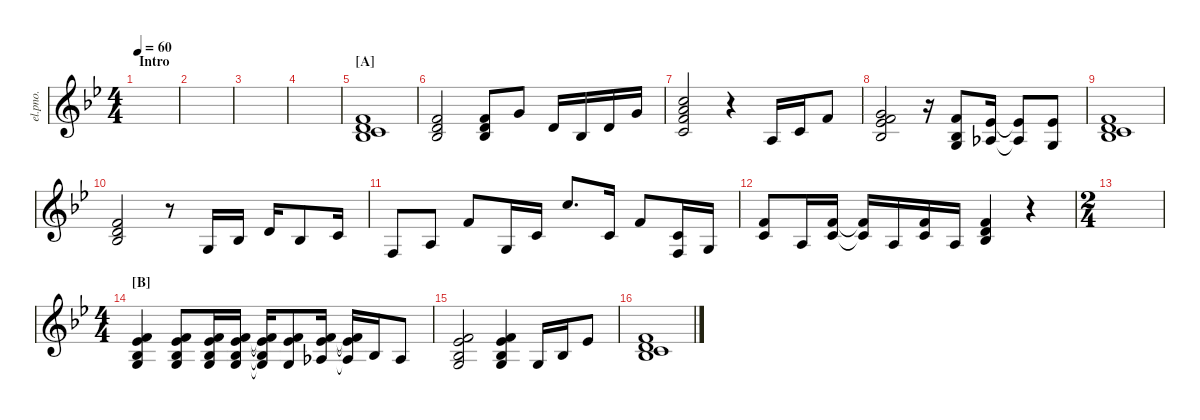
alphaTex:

\defaultSystemsLayout 4
\hideDynamics
\bracketExtendMode nobrackets
\otherSystemsTrackNameOrientation horizontal
\track ("Electric Piano" "el.pno.") {instrument electricgrandpiano}
\staff {score}
\tuning (E4 B3 G3 D3 A2 E2)
\ts (4 4)
\section ("" "Intro")
\tempo 60
\clef g2
\ks bb
|
|
|
|
\section ("A" "")
(1.1{acc forcenatural} 7.3{acc forcenatural} 10.4{acc forcenatural} 13.5{acc b}).1{beam Up} |
(1.1{acc forcenatural} 3.2{acc forcenatural} 3.3{acc b}).2{beam Up} (1.1{acc forcenatural} 3.2{acc forcenatural} 3.3{acc b}).8{beam Up} 3.1{acc forcenatural}.8{beam Up} 3.2{acc forcenatural}.16{beam Up} 3.3{acc b}.16{beam Up} 3.2{acc forcenatural}.16{beam Up} 3.1{acc forcenatural}.16{beam Up} |
(8.1{acc forcenatural} 10.2{acc forcenatural} 10.3{acc forcenatural} 10.4{acc forcenatural}).2{beam Up} r.4{beam Up} 2.3{acc forcenatural}.16{beam Up} 1.2{acc forcenatural}.16{beam Up} 1.1{acc forcenatural}.8{beam Up} |
(3.1{acc forcenatural} 6.2{acc forcenatural} 8.3{acc b} 8.4{acc b}).2{beam Up} r.16{beam Up} (1.1{acc forcenatural} 3.3{acc b} 5.4{acc forcenatural}).8{beam Up} (1.3{acc b} 4.2{acc b}).16{beam Up} (1.3{t acc b} 4.2{t acc b}).8{beam Up} (4.2{acc b} 0.3{acc forcenatural}).8{beam Up} |
(1.1{acc forcenatural} 3.2{acc forcenatural} 5.3{acc forcenatural} 8.4{acc b}).1{beam Up} |
(1.1{acc forcenatural} 3.2{acc forcenatural} 3.3{acc b}).2{beam Up} r.8{beam Up} 0.3{acc forcenatural}.16{beam Up} 3.3{acc b}.16{beam Up} 3.2{acc forcenatural}.16{beam Up} 3.3{acc b}.8{beam Up} 1.2{acc forcenatural}.16{beam Up} |
3.4{acc forcenatural}.8{beam Up} 2.3{acc forcenatural}.8{beam Up} 1.1{acc forcenatural}.8{beam Up} 0.3{acc forcenatural}.16{beam Up} 1.2{acc forcenatural}.16{beam Up} 8.1{acc forcenatural}.8{d beam Up} 1.2{acc forcenatural}.16{beam Up} 1.1{acc forcenatural}.8{beam Up} (1.2{acc forcenatural} 3.4{acc forcenatural}).16{beam Up} 0.3{acc forcenatural}.16{beam Up} |
(1.2{acc forcenatural} 1.1{acc forcenatural}).8{beam Up} 2.3{acc forcenatural}.16{beam Up} (1.2{acc forcenatural} 1.1{acc forcenatural}).16{beam Up} (1.2{t acc forcenatural} 1.1{t acc forcenatural}).16{beam Up} 2.3{acc forcenatural}.16{beam Up} (1.2{acc forcenatural} 1.1{acc forcenatural}).16{beam Up} 2.3{acc forcenatural}.16{beam Up} (3.3{acc b} 3.2{acc forcenatural} 1.1{acc forcenatural}).4{beam Up} r.4{beam Up} |
\ts (2 4)
\beaming (8 2 2)
|
\ts (4 4)
\section ("B" "")
(1.1{acc forcenatural} 4.2{acc b} 3.3{acc b} 5.4{acc forcenatural}).4{beam Up} (1.1{acc forcenatural} 4.2{acc b} 3.3{acc b} 5.4{acc forcenatural}).8{beam Up} (1.1{acc forcenatural} 4.2{acc b} 3.3{acc b} 5.4{acc forcenatural}).16{beam Up} (1.1{acc forcenatural} 4.2{acc b} 3.3{acc b} 5.4{acc forcenatural}).16{beam Up} (1.1{t acc forcenatural} 4.2{t acc b} 3.3{t acc b} 5.4{t acc forcenatural}).16{beam Up} (1.1{acc forcenatural} 4.2{acc b} 5.4{acc forcenatural}).8{beam Up} (1.1{acc forcenatural} 4.2{acc b} 6.4{acc b}).16{beam Up} (1.1{t acc forcenatural} 4.2{t acc b} 6.4{t acc b}).16{beam Up} 3.3{acc b}.16{beam Up} 1.3{acc b}.8{beam Up} |
(1.1{acc forcenatural} 4.2{acc b} 3.3{acc b} 5.4{acc forcenatural}).2{beam Up} (1.1{acc forcenatural} 4.2{acc b} 3.3{acc b} 5.4{acc forcenatural}).4{beam Up} 0.3{acc forcenatural}.16{beam Up} 3.3{acc b}.16{beam Up} 4.2{acc b}.8{beam Up} |
(1.1{acc forcenatural} 3.2{acc forcenatural} 5.3{acc forcenatural} 8.4{acc b}).1{beam Up}
